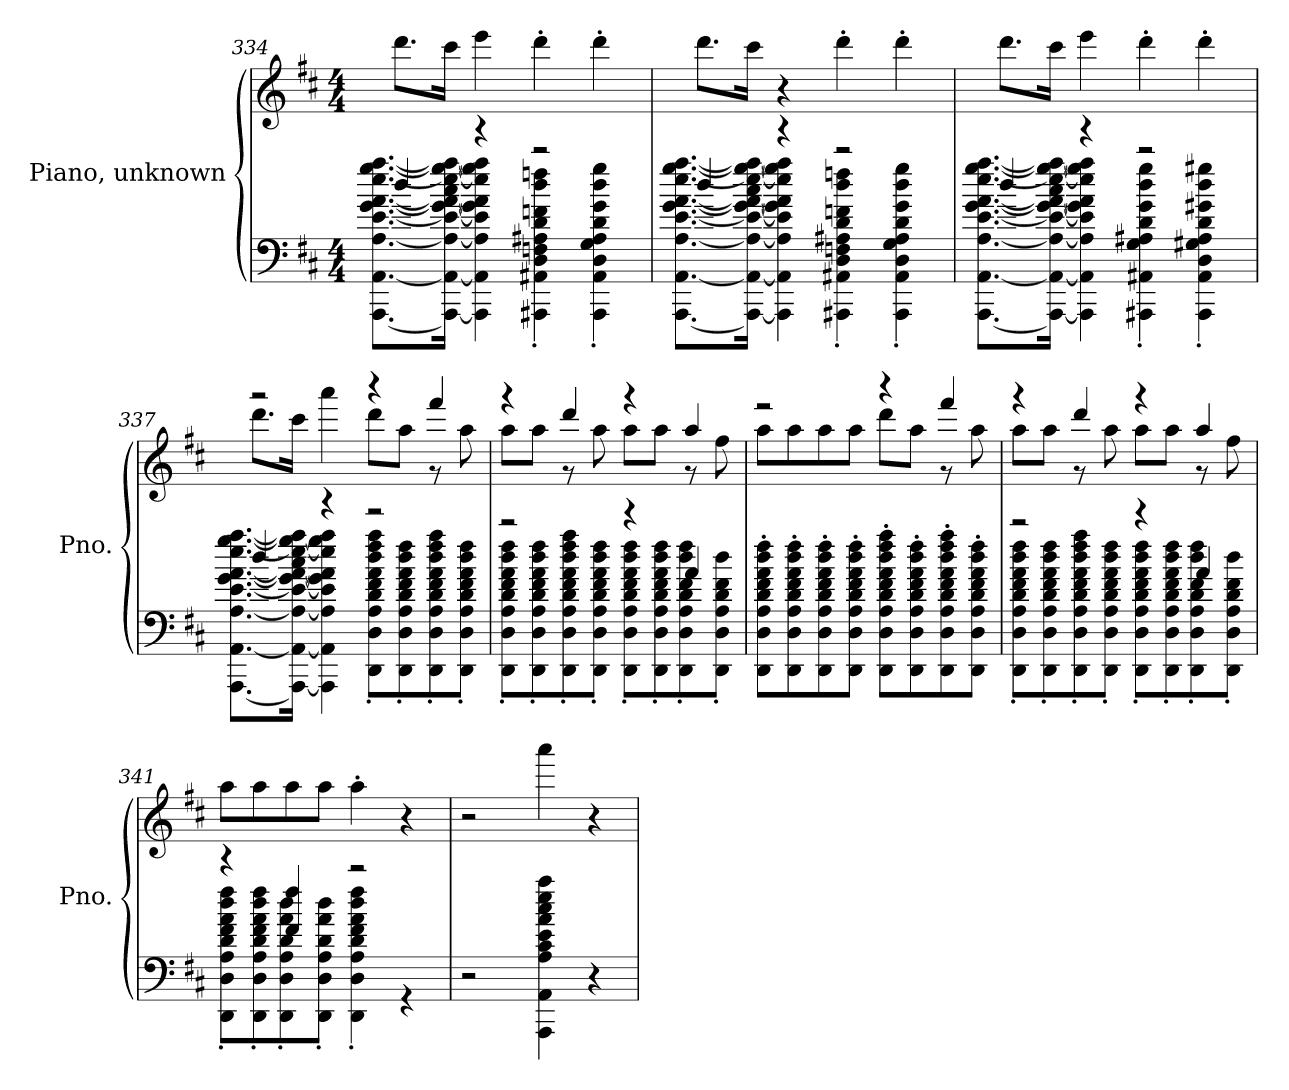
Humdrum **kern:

**kern	**kern
*part1	*part1
*staff2	*staff1
*I"Piano, unknown	*
*I'Pno.	*
*clefF4	*clefG2
*k[f#c#]	*k[f#c#]
*M4/4	*M4/4
=334	=334
*^	*
4dd/	[8.AAA\ [8.AA\ [8.A\ [8.e\ [8.g\ [8.a\ [8.ee\ [8.gg\ [8.aa\L	8.ddd\L
.	16AAA\_ 16AA\_ 16A\_ 16e\_ 16g\_ 16a\_ 16cc#\ 16ee\_ 16gg\_ 16aa\_Jk	16ccc#\Jk
4r	4AAA\] 4AA\] 4A\] 4e\] 4g\] 4a\] 4ee\] 4gg\] 4aa\]	4eee\
2r	4AAA#X\' 4AA#X\' 4D\' 4Fn\' 4A#X\' 4d\' 4fn\' 4dd\' 4ffn\'	4ddd'\
.	4AAA#\' 4AA#\' 4D\' 4G\' 4A#\' 4d\' 4g\' 4dd\' 4gg\'	4ddd'\
=335	=335	=335
4dd/	[8.AAA\ [8.AA\ [8.A\ [8.e\ [8.g\ [8.a\ [8.ee\ [8.gg\ [8.aa\L	8.ddd\L
.	16AAA\_ 16AA\_ 16A\_ 16e\_ 16g\_ 16a\_ 16cc#\ 16ee\_ 16gg\_ 16aa\_Jk	16ccc#\Jk
4r	4AAA\] 4AA\] 4A\] 4e\] 4g\] 4a\] 4ee\] 4gg\] 4aa\]	4r
2r	4AAA#X\' 4AA#X\' 4D\' 4Fn\' 4A#X\' 4d\' 4fn\' 4dd\' 4ffn\'	4ddd'\
.	4AAA#\' 4AA#\' 4D\' 4G\' 4A#\' 4d\' 4g\' 4dd\' 4gg\'	4ddd'\
!!LO:LB:g=z
=336	=336	=336
4dd/	[8.AAA\ [8.AA\ [8.A\ [8.e\ [8.g\ [8.a\ [8.ee\ [8.gg\ [8.aa\L	8.ddd\L
.	16AAA\_ 16AA\_ 16A\_ 16e\_ 16g\_ 16a\_ 16cc#\ 16ee\_ 16gg\_ 16aa\_Jk	16ccc#\Jk
4r	4AAA\] 4AA\] 4A\] 4e\] 4g\] 4a\] 4ee\] 4gg\] 4aa\]	4eee\
2r	4AAA#X\' 4AA#X\' 4G\' 4A#X\' 4d\' 4g\' 4dd\' 4gg\'	4ddd'\
.	4AAA#\' 4AA#\' 4D\' 4G#X\' 4A#\' 4d\' 4g#X\' 4dd\' 4gg#X\'	4ddd'\
=337	=337	=337
*	*	*^
4dd/	[8.AAA\ [8.AA\ [8.A\ [8.e\ [8.g\ [8.a\ [8.ee\ [8.gg\ [8.aa\L	2r	8.ddd\L
.	16AAA\_ 16AA\_ 16A\_ 16e\_ 16g\_ 16a\_ 16cc#\ 16ee\_ 16gg\_ 16aa\]Jk	.	16ccc#\Jk
4r	4AAA\] 4AA\] 4A\] 4e\] 4g\] 4a\] 4ee\] 4gg\] 4aa\	.	4aaa\
2r	8DD\' 8D\' 8A\' 8d\' 8f#\' 8a\' 8dd\' 8ff#\' 8aa\'L	4r	8ddd\L
.	8DD\' 8D\' 8A\' 8d\' 8f#\' 8a\' 8dd\' 8ff#\'	.	8aa\J
.	8DD\' 8D\' 8A\' 8d\' 8f#\' 8a\' 8dd\' 8ff#\' 8aa\'	4fff#/	8r
.	8DD\' 8D\' 8A\' 8d\' 8f#\' 8a\' 8dd\' 8ff#\'J	.	8aa\
=338	=338	=338	=338
2r	8DD\' 8D\' 8A\' 8d\' 8f#\' 8a\' 8dd\' 8ff#\'L	4r	8aa\L
.	8DD\' 8D\' 8A\' 8d\' 8f#\' 8a\' 8dd\' 8ff#\'	.	8aa\J
.	8DD\' 8D\' 8A\' 8d\' 8f#\' 8a\' 8dd\' 8ff#\' 8aa\'	4ddd/	8r
.	8DD\' 8D\' 8A\' 8d\' 8f#\' 8a\' 8dd\' 8ff#\'J	.	8aa\
4r	8DD\' 8D\' 8A\' 8d\' 8f#\' 8a\' 8dd\' 8ff#\'L	4r	8aa\L
.	8DD\' 8D\' 8A\' 8d\' 8f#\' 8a\' 8dd\' 8ff#\'	.	8aa\J
4a/	8DD\' 8D\' 8A\' 8d\' 8f#\' 8dd\' 8ff#\'	4aa/	8r
.	8DD\' 8D\' 8A\' 8d\' 8f#\' 8dd\'J	.	8ff#\
*v	*v	*	*
!!LO:LB:g=z	!!
=339	=339	=339
8DD\' 8D\' 8A\' 8d\' 8f#\' 8a\' 8dd\' 8ff#\'L	2r	8aa\L
8DD\' 8D\' 8A\' 8d\' 8f#\' 8a\' 8dd\' 8ff#\'	.	8aa\
8DD\' 8D\' 8A\' 8d\' 8f#\' 8a\' 8dd\' 8ff#\'	.	8aa\
8DD\' 8D\' 8A\' 8d\' 8f#\' 8a\' 8dd\' 8ff#\'J	.	8aa\J
8DD\' 8D\' 8A\' 8d\' 8f#\' 8a\' 8dd\' 8ff#\' 8aa\'L	4r	8ddd\L
8DD\' 8D\' 8A\' 8d\' 8f#\' 8a\' 8dd\' 8ff#\'	.	8aa\J
8DD\' 8D\' 8A\' 8d\' 8f#\' 8a\' 8dd\' 8ff#\' 8aa\'	4fff#/	8r
8DD\' 8D\' 8A\' 8d\' 8f#\' 8a\' 8dd\' 8ff#\'J	.	8aa\
=340	=340	=340
*^	*	*
2r	8DD\' 8D\' 8A\' 8d\' 8f#\' 8a\' 8dd\' 8ff#\'L	4r	8aa\L
.	8DD\' 8D\' 8A\' 8d\' 8f#\' 8a\' 8dd\' 8ff#\'	.	8aa\J
.	8DD\' 8D\' 8A\' 8d\' 8f#\' 8a\' 8dd\' 8ff#\' 8aa\'	4ddd/	8r
.	8DD\' 8D\' 8A\' 8d\' 8f#\' 8a\' 8dd\' 8ff#\'J	.	8aa\
4r	8DD\' 8D\' 8A\' 8d\' 8f#\' 8a\' 8dd\' 8ff#\'L	4r	8aa\L
.	8DD\' 8D\' 8A\' 8d\' 8f#\' 8a\' 8dd\' 8ff#\'	.	8aa\J
4a/	8DD\' 8D\' 8A\' 8d\' 8f#\' 8dd\' 8ff#\'	4aa/	8r
.	8DD\' 8D\' 8A\' 8d\' 8f#\' 8dd\'J	.	8ff#\
*	*	*v	*v
=341	=341	=341
4r	8DD\' 8D\' 8A\' 8d\' 8f#\' 8a\' 8dd\' 8ff#\'L	8aa\L
.	8DD\' 8D\' 8A\' 8d\' 8f#\' 8a\' 8dd\' 8ff#\'	8aa\
4f#/ 4ff#/	8DD\' 8D\' 8A\' 8d\' 8a\' 8dd\'	8aa\
.	8DD\' 8D\' 8A\' 8d\' 8a\' 8dd\'J	8aa\J
2r	4DD\' 4D\' 4A\' 4d\' 4f#\' 4a\' 4dd\' 4ff#\'	4aa'\
.	4r	4r
*v	*v	*
=342	=342
2r	2r
4AAA\ 4AA\ 4A\ 4c#\ 4e\ 4a\ 4cc#\ 4ee\ 4aa\	4aaa\
4r	4r
=	=
*-	*-
